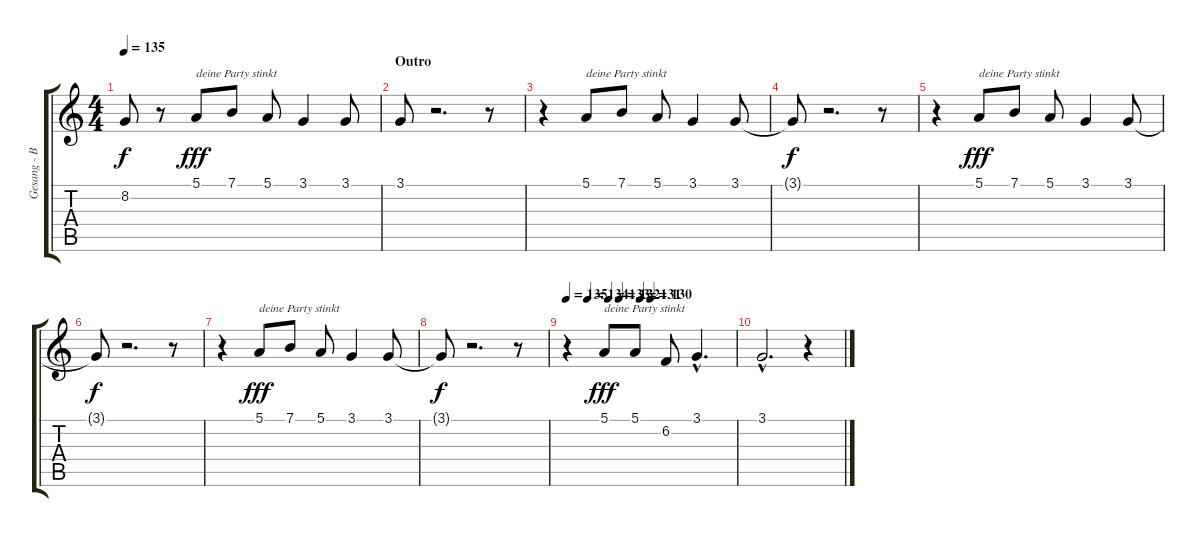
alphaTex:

\track ("Gesang - Bela B." "Gesang - B") {instrument lead8bassandlead}
\staff {score tabs}
\tuning (E4 B3 G3 D3 A2 E2) {hide}
\ts (4 4)
\tempo 135
\clef g2
\ks c
8.2{t}.8{dy f} r.8 5.1.8{txt "deine Party stinkt" dy fff} 7.1.8 5.1.8 3.1.4 3.1.8 |
\section ("" "Outro")
3.1.8 r.2{d} r.8 |
r.4 5.1.8{txt "deine Party stinkt"} 7.1.8 5.1.8 3.1.4 3.1.8 |
3.1{t}.8{dy f} r.2{d} r.8 |
r.4 5.1.8{txt "deine Party stinkt" dy fff} 7.1.8 5.1.8 3.1.4 3.1.8 |
3.1{t}.8{dy f} r.2{d} r.8 |
r.4 5.1.8{txt "deine Party stinkt" dy fff} 7.1.8 5.1.8 3.1.4 3.1.8 |
3.1{t}.8{dy f} r.2{d} r.8 |
\tempo 135
\tempo (134 0.125)
\tempo (133 0.25)
\tempo (132 0.3125)
\tempo (131 0.4375)
\tempo (130 0.5)
r.4 5.1.8{txt "deine Party stinkt" dy fff} 5.1.8 6.2.8 3.1{hac}.4{d} |
3.1{hac}.2{d} r.4
